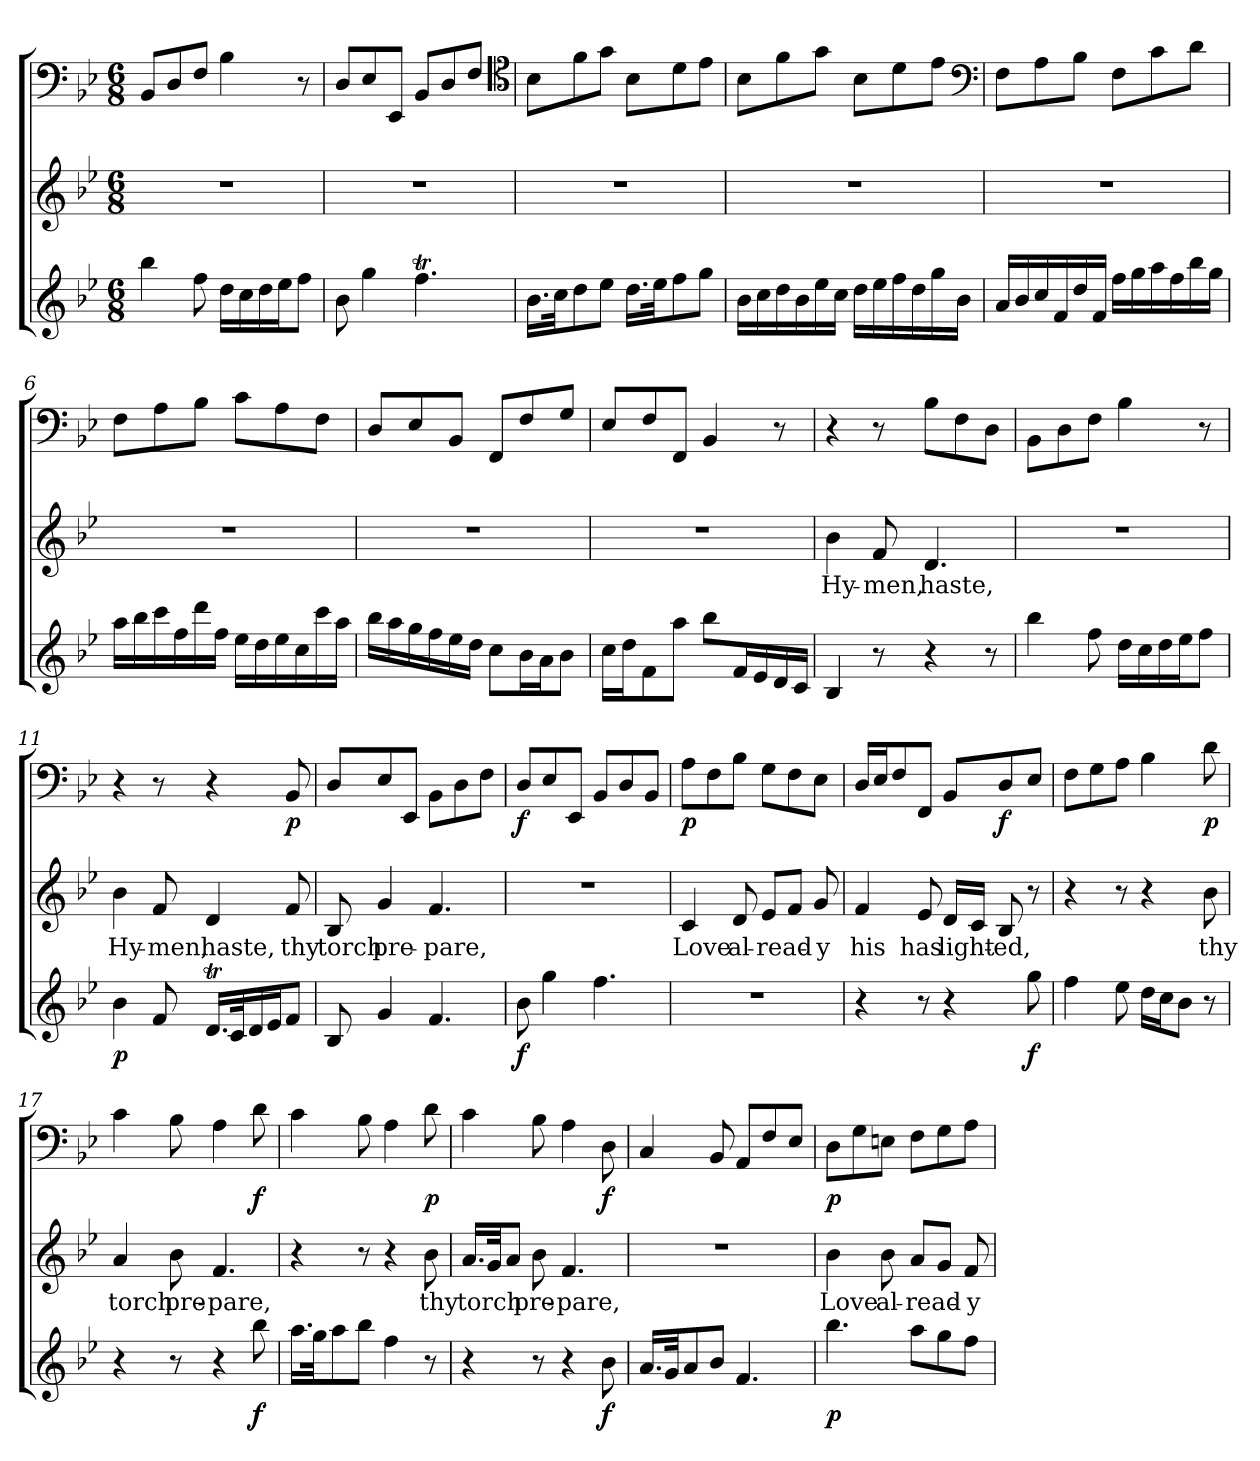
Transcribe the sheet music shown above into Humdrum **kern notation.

**kern	**dynam	**kern	**text	**kern	**dynam
*part3	*part3	*part2	*part2	*part1	*part1
*staff3	*staff3	*staff2	*staff2	*staff1	*staff1
*clefG2	*	*clefG2	*	*clefF4	*
*k[b-e-]	*	*k[b-e-]	*	*k[b-e-]	*
*B-:	*	*B-:	*	*B-:	*
*M6/8	*	*M6/8	*	*M6/8	*
=1	=1	=1	=1	=1	=1
4bb-\	.	2.r	.	8BB-/L	.
.	.	.	.	8D/	.
8ff\	.	.	.	8F/J	.
16dd\LL	.	.	.	4B-\	.
16cc\	.	.	.	.	.
16dd\	.	.	.	.	.
16ee-\J	.	.	.	.	.
8ff\J	.	.	.	8r	.
=2	=2	=2	=2	=2	=2
8b-\	.	2.r	.	8D/L	.
4gg\	.	.	.	8E-/	.
.	.	.	.	8EE-/J	.
4.ffT\	.	.	.	8BB-/L	.
.	.	.	.	8D/	.
.	.	.	.	8F/J	.
*	*	*	*	*clefC4	*
=3	=3	=3	=3	=3	=3
16.b-\LL	.	2.r	.	8B-\L	.
32cc\JK	.	.	.	.	.
8dd\	.	.	.	8f\	.
8ee-\J	.	.	.	8g\J	.
16.dd\LL	.	.	.	8B-\L	.
32ee-\JK	.	.	.	.	.
8ff\	.	.	.	8d\	.
8gg\J	.	.	.	8e-\J	.
=4	=4	=4	=4	=4	=4
16b-\LL	.	2.r	.	8B-\L	.
16cc\	.	.	.	.	.
16dd\	.	.	.	8f\	.
16b-\	.	.	.	.	.
16ee-\	.	.	.	8g\J	.
16cc\JJ	.	.	.	.	.
16dd\LL	.	.	.	8B-\L	.
16ee-\	.	.	.	.	.
16ff\	.	.	.	8d\	.
16dd\	.	.	.	.	.
16gg\	.	.	.	8e-\J	.
16b-\JJ	.	.	.	.	.
*	*	*	*	*clefF4	*
=5	=5	=5	=5	=5	=5
16a/LL	.	2.r	.	8F\L	.
16b-/	.	.	.	.	.
16cc/	.	.	.	8A\	.
16f/	.	.	.	.	.
16dd/	.	.	.	8B-\J	.
16f/JJ	.	.	.	.	.
16ff\LL	.	.	.	8F\L	.
16gg\	.	.	.	.	.
16aa\	.	.	.	8c\	.
16ff\	.	.	.	.	.
16bb-\	.	.	.	8d\J	.
16gg\JJ	.	.	.	.	.
=6	=6	=6	=6	=6	=6
16aa\LL	.	2.r	.	8F\L	.
16bb-\	.	.	.	.	.
16ccc\	.	.	.	8A\	.
16ff\	.	.	.	.	.
16ddd\	.	.	.	8B-\J	.
16ff\JJ	.	.	.	.	.
16ee-\LL	.	.	.	8c\L	.
16dd\	.	.	.	.	.
16ee-\	.	.	.	8A\	.
16cc\	.	.	.	.	.
16ccc\	.	.	.	8F\J	.
16aa\JJ	.	.	.	.	.
=7	=7	=7	=7	=7	=7
16bb-\LL	.	2.r	.	8D/L	.
16aa\	.	.	.	.	.
16gg\	.	.	.	8E-/	.
16ff\	.	.	.	.	.
16ee-\	.	.	.	8BB-/J	.
16dd\JJ	.	.	.	.	.
8cc\L	.	.	.	8FF/L	.
16b-\L	.	.	.	8F/	.
16a\J	.	.	.	.	.
8b-\J	.	.	.	8G/J	.
=8	=8	=8	=8	=8	=8
16cc\LL	.	2.r	.	8E-/L	.
16dd\J	.	.	.	.	.
8f\	.	.	.	8F/	.
8aa\J	.	.	.	8FF/J	.
8bb-\L	.	.	.	4BB-/	.
16f/L	.	.	.	.	.
16e-/	.	.	.	.	.
16d/	.	.	.	8r	.
16c/JJ	.	.	.	.	.
=9	=9	=9	=9	=9	=9
4B-/	.	4b-\	Hy-	4r	.
8r	.	8f/	-men,	8r	.
4r	.	4.d/	haste,	8B-\L	.
.	.	.	.	8F\	.
8r	.	.	.	8D\J	.
=10	=10	=10	=10	=10	=10
4bb-\	.	2.r	.	8BB-\L	.
.	.	.	.	8D\	.
8ff\	.	.	.	8F\J	.
16dd\LL	.	.	.	4B-\	.
16cc\	.	.	.	.	.
16dd\	.	.	.	.	.
16ee-\J	.	.	.	.	.
8ff\J	.	.	.	8r	.
=11	=11	=11	=11	=11	=11
4b-\	p	4b-\	Hy-	4r	.
8f/	.	8f/	-men,	8r	.
16.dt/LL	.	4d/	haste,	4r	.
32c/K	.	.	.	.	.
16d/	.	.	.	.	.
16e-/J	.	.	.	.	.
8f/J	.	8f/	thy	8BB-/	p
=12	=12	=12	=12	=12	=12
8B-/	.	8B-/	torch	8D/L	.
4g/	.	4g/	pre-	8E-/	.
.	.	.	.	8EE-/J	.
4.f/	.	4.f/	-pare,	8BB-\L	.
.	.	.	.	8D\	.
.	.	.	.	8F\J	.
=13	=13	=13	=13	=13	=13
8b-\	f	2.r	.	8D/L	f
4gg\	.	.	.	8E-/	.
.	.	.	.	8EE-/J	.
4.ff\	.	.	.	8BB-/L	.
.	.	.	.	8D/	.
.	.	.	.	8BB-/J	.
=14	=14	=14	=14	=14	=14
2.r	.	4c/	Love	8A\L	p
.	.	.	.	8F\	.
.	.	8d/	al-	8B-\J	.
.	.	8e-/L	-read-	8G\L	.
.	.	8f/J	.	8F\	.
.	.	8g/	-y	8E-\J	.
=15	=15	=15	=15	=15	=15
4r	.	4f/	his	16D/LL	.
.	.	.	.	16E-/J	.
.	.	.	.	8F/	.
8r	.	8e-/	has	8FF/J	.
4r	.	16d/LL	light-	8BB-/L	.
.	.	16c/JJ	.	.	.
.	.	8B-/	-ed,	8D/	f
8gg\	f	8r	.	8E-/J	.
=16	=16	=16	=16	=16	=16
4ff\	.	4r	.	8F\L	.
.	.	.	.	8G\	.
8ee-\	.	8r	.	8A\J	.
16dd\LL	.	4r	.	4B-\	.
16cc\J	.	.	.	.	.
8b-\J	.	.	.	.	.
8r	.	8b-\	thy	8d\	p
=17	=17	=17	=17	=17	=17
4r	.	4a/	torch	4c\	.
8r	.	8b-\	pre-	8B-\	.
4r	.	4.f/	-pare,	4A\	.
8bb-\	f	.	.	8d\	f
=18	=18	=18	=18	=18	=18
16.aa\LL	.	4r	.	4c\	.
32gg\JK	.	.	.	.	.
8aa\	.	.	.	.	.
8bb-\J	.	8r	.	8B-\	.
4ff\	.	4r	.	4A\	.
8r	.	8b-\	thy	8d\	p
=19	=19	=19	=19	=19	=19
4r	.	16.a/LL	torch	4c\	.
.	.	32g/JK	.	.	.
.	.	8a/J	.	.	.
8r	.	8b-\	pre-	8B-\	.
4r	.	4.f/	-pare,	4A\	.
8b-\	f	.	.	8D\	f
=20	=20	=20	=20	=20	=20
16.a/LL	.	2.r	.	4C/	.
32g/JK	.	.	.	.	.
8a/	.	.	.	.	.
8b-/J	.	.	.	8BB-/	.
4.f/	.	.	.	8AA/L	.
.	.	.	.	8F/	.
.	.	.	.	8E-/J	.
=21	=21	=21	=21	=21	=21
4.bb-\	p	4b-\	Love	8D\L	p
.	.	.	.	8G\	.
.	.	8b-\	al-	8En\J	.
8aa\L	.	8a/L	-read-	8F\L	.
8gg\	.	8g/J	.	8G\	.
8ff\J	.	8f/	-y	8A\J	.
=	=	=	=	=	=
*-	*-	*-	*-	*-	*-
